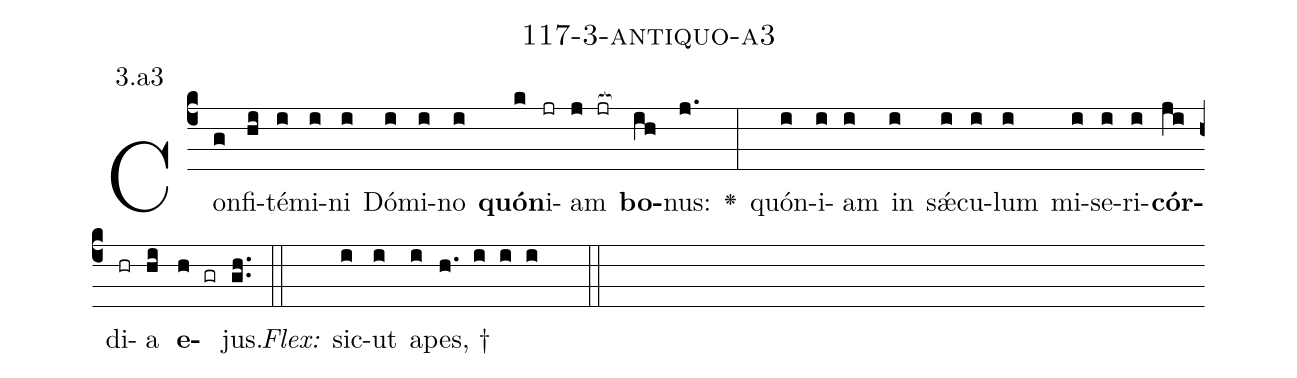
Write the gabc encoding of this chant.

name: 117-3-antiquo-a3;
annotation: 3.a3;
%%
(c4)Con(g)fi(hi)té(i)mi(i)ni(i) Dó(i)mi(i)no(i) <b>quón</b>(k)i(jr)am(j jr[ocb:1{]) <b>bo</b>(ih[ocb:0}])nus:(j.) <v>\greheightstar</v>(:) quón(i)i(i)am(i) in(i) sǽ(i)cu(i)lum(i) mi(i)se(i)ri(i)<b>cór</b>(ji)di(hr)a(hi) <b>e</b>(h gr)jus.(gh..) (::)
<i>Flex:</i>()  sic(i)ut(i) a(i)pes, †(h. i i i  ::)

%E(i) u(i) o(ji) u(hi) a(h) e.(gh..) (::)
